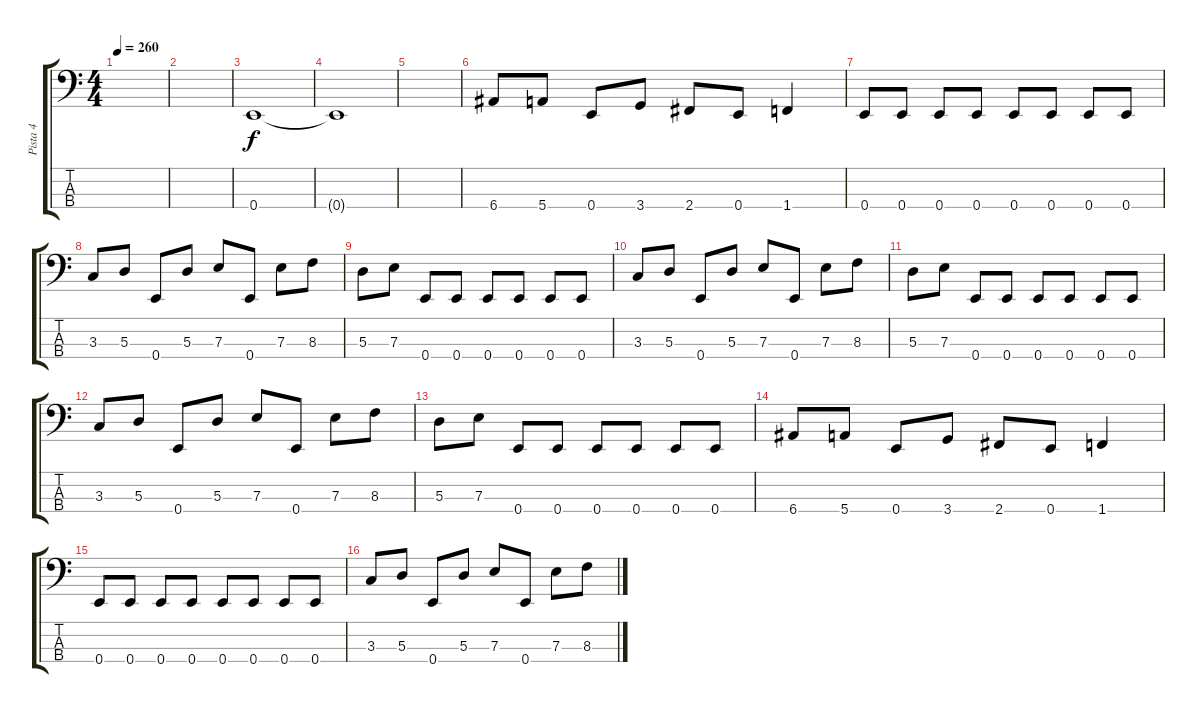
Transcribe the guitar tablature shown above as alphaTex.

\track ("Pista 4" "Pista 4") {instrument electricbassfinger}
\staff {score tabs}
\tuning (G2 D2 A1 E1) {hide}
\ts (4 4)
\tempo 260
\clef f4
\ks c
|
|
0.4.1 |
0.4{t}.1 |
|
6.4.8 5.4.8 0.4.8 3.4.8 2.4.8 0.4.8 1.4.4 |
0.4.8 0.4.8 0.4.8 0.4.8 0.4.8 0.4.8 0.4.8 0.4.8 |
3.3.8 5.3.8 0.4.8 5.3.8 7.3.8 0.4.8 7.3.8 8.3.8 |
5.3.8 7.3.8 0.4.8 0.4.8 0.4.8 0.4.8 0.4.8 0.4.8 |
3.3.8 5.3.8 0.4.8 5.3.8 7.3.8 0.4.8 7.3.8 8.3.8 |
5.3.8 7.3.8 0.4.8 0.4.8 0.4.8 0.4.8 0.4.8 0.4.8 |
3.3.8 5.3.8 0.4.8 5.3.8 7.3.8 0.4.8 7.3.8 8.3.8 |
5.3.8 7.3.8 0.4.8 0.4.8 0.4.8 0.4.8 0.4.8 0.4.8 |
6.4.8 5.4.8 0.4.8 3.4.8 2.4.8 0.4.8 1.4.4 |
0.4.8 0.4.8 0.4.8 0.4.8 0.4.8 0.4.8 0.4.8 0.4.8 |
3.3.8 5.3.8 0.4.8 5.3.8 7.3.8 0.4.8 7.3.8 8.3.8
